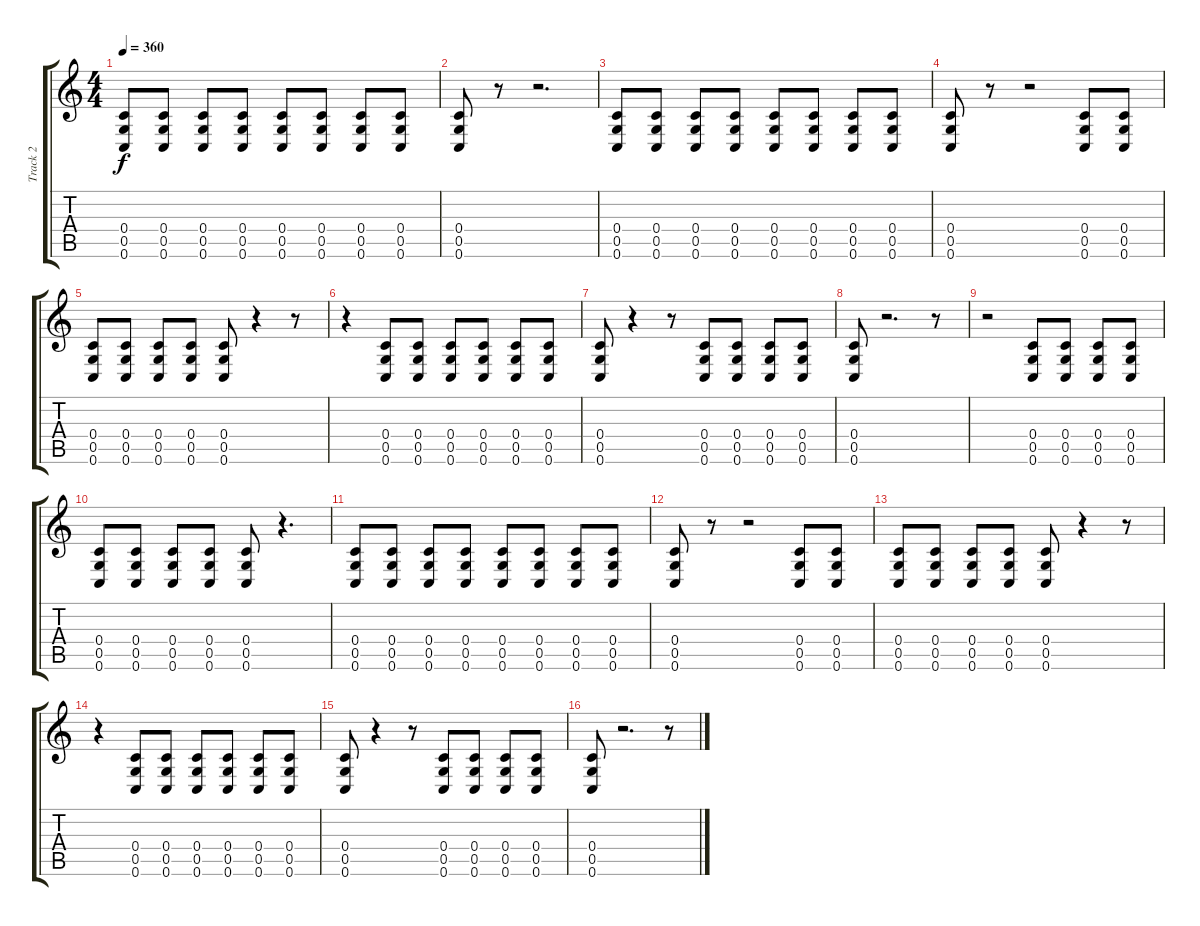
\track ("Track 2" "Track 2") {instrument overdrivenguitar}
\staff {score tabs}
\tuning (D4 A3 F3 C3 G2 C2) {hide}
\ts (4 4)
\tempo 360
\clef g2
\ks c
(0.4 0.5 0.6).8{dy f} (0.4 0.5 0.6).8 (0.4 0.5 0.6).8 (0.4 0.5 0.6).8 (0.4 0.5 0.6).8 (0.4 0.5 0.6).8 (0.4 0.5 0.6).8 (0.4 0.5 0.6).8 |
(0.4 0.5 0.6).8 r.8 r.2{d} |
(0.4 0.5 0.6).8 (0.4 0.5 0.6).8 (0.4 0.5 0.6).8 (0.4 0.5 0.6).8 (0.4 0.5 0.6).8 (0.4 0.5 0.6).8 (0.4 0.5 0.6).8 (0.4 0.5 0.6).8 |
(0.4 0.5 0.6).8 r.8 r.2 (0.4 0.5 0.6).8 (0.4 0.5 0.6).8 |
(0.4 0.5 0.6).8 (0.4 0.5 0.6).8 (0.4 0.5 0.6).8 (0.4 0.5 0.6).8 (0.4 0.5 0.6).8 r.4 r.8 |
r.4 (0.4 0.5 0.6).8 (0.4 0.5 0.6).8 (0.4 0.5 0.6).8 (0.4 0.5 0.6).8 (0.4 0.5 0.6).8 (0.4 0.5 0.6).8 |
(0.4 0.5 0.6).8 r.4 r.8 (0.4 0.5 0.6).8 (0.4 0.5 0.6).8 (0.4 0.5 0.6).8 (0.4 0.5 0.6).8 |
(0.4 0.5 0.6).8 r.2{d} r.8 |
r.2 (0.4 0.5 0.6).8 (0.4 0.5 0.6).8 (0.4 0.5 0.6).8 (0.4 0.5 0.6).8 |
(0.4 0.5 0.6).8 (0.4 0.5 0.6).8 (0.4 0.5 0.6).8 (0.4 0.5 0.6).8 (0.4 0.5 0.6).8 r.4{d} |
(0.4 0.5 0.6).8 (0.4 0.5 0.6).8 (0.4 0.5 0.6).8 (0.4 0.5 0.6).8 (0.4 0.5 0.6).8 (0.4 0.5 0.6).8 (0.4 0.5 0.6).8 (0.4 0.5 0.6).8 |
(0.4 0.5 0.6).8 r.8 r.2 (0.4 0.5 0.6).8 (0.4 0.5 0.6).8 |
(0.4 0.5 0.6).8 (0.4 0.5 0.6).8 (0.4 0.5 0.6).8 (0.4 0.5 0.6).8 (0.4 0.5 0.6).8 r.4 r.8 |
r.4 (0.4 0.5 0.6).8 (0.4 0.5 0.6).8 (0.4 0.5 0.6).8 (0.4 0.5 0.6).8 (0.4 0.5 0.6).8 (0.4 0.5 0.6).8 |
(0.4 0.5 0.6).8 r.4 r.8 (0.4 0.5 0.6).8 (0.4 0.5 0.6).8 (0.4 0.5 0.6).8 (0.4 0.5 0.6).8 |
(0.4 0.5 0.6).8 r.2{d} r.8
